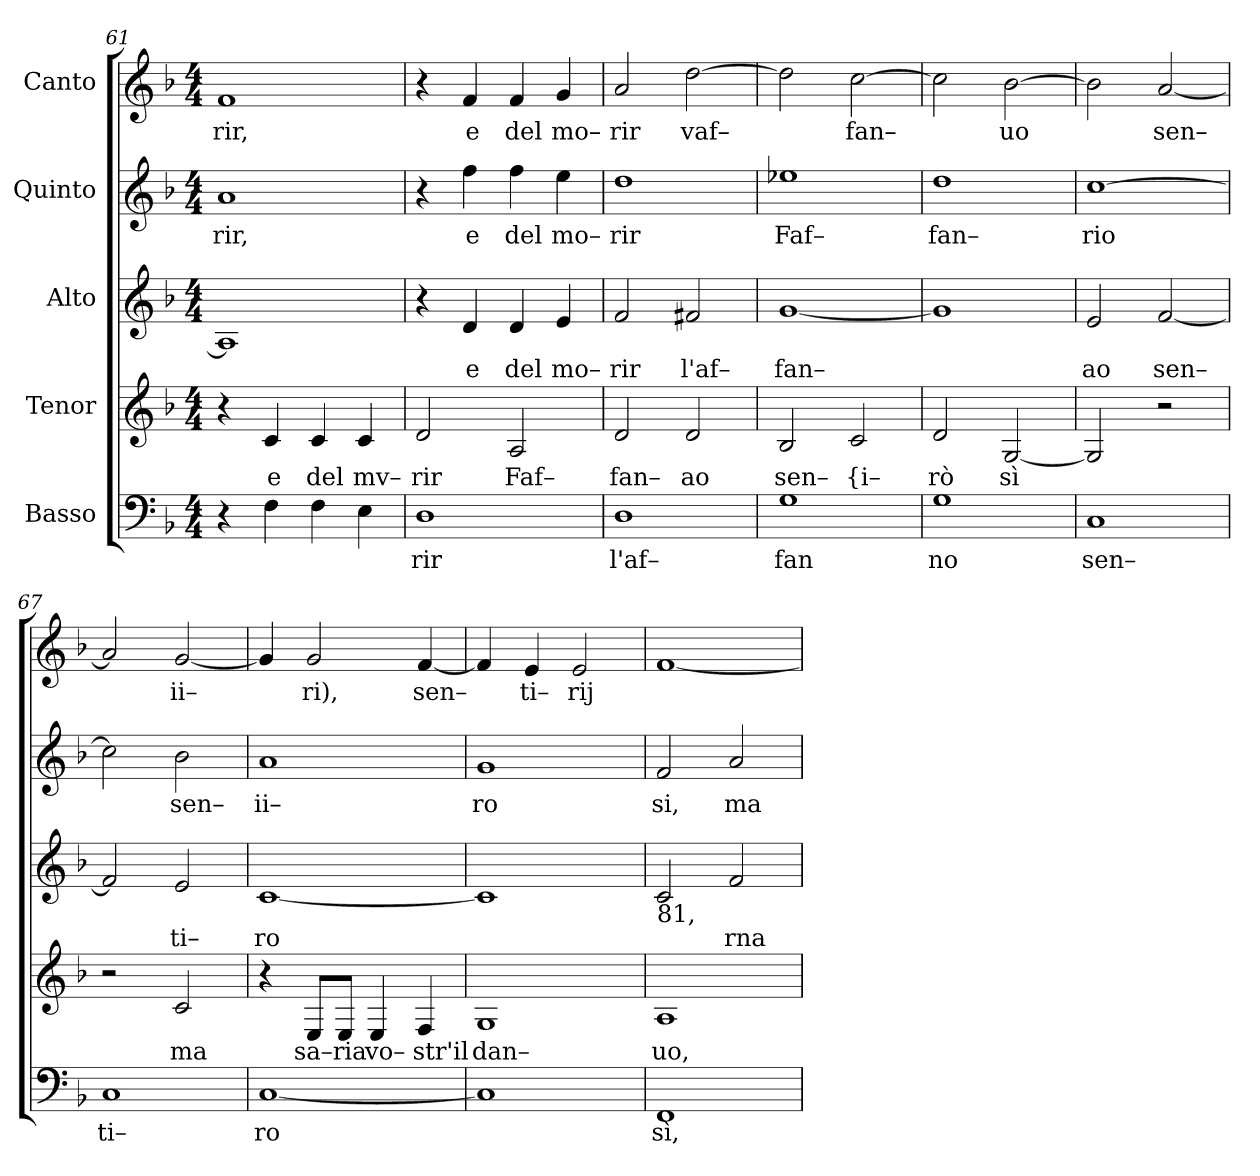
**kern	**text	**kern	**text	**kern	**text	**kern	**text	**kern	**text
*part5	*part5	*part4	*part4	*part3	*part3	*part2	*part2	*part1	*part1
*staff5	*staff5	*staff4	*staff4	*staff3	*staff3	*staff2	*staff2	*staff1	*staff1
*I"Basso	*	*I"Tenor	*	*I"Alto	*	*I"Quinto	*	*I"Canto	*
*clefF4	*	*clefG2	*	*clefG2	*	*clefG2	*	*clefG2	*
*k[b-]	*	*k[b-]	*	*k[b-]	*	*k[b-]	*	*k[b-]	*
*F:	*	*F:	*	*F:	*	*F:	*	*F:	*
*M4/4	*	*M4/4	*	*M4/4	*	*M4/4	*	*M4/4	*
=61	=61	=61	=61	=61	=61	=61	=61	=61	=61
!	!	!	!	!	!	!	!LO:LY:b	!	!LO:LY:b
4r	.	4r	.	1A]	.	1a	rir,	1f	rir,
!	!	!	!LO:LY:b	!	!	!	!	!	!
4F\	.	4c/	e	.	.	.	.	.	.
!	!	!	!LO:LY:b	!	!	!	!	!	!
4F\	.	4c/	del	.	.	.	.	.	.
!	!	!	!LO:LY:b	!	!	!	!	!	!
4E\	.	4c/	mv–	.	.	.	.	.	.
=62	=62	=62	=62	=62	=62	=62	=62	=62	=62
!	!LO:LY:b	!	!LO:LY:b	!	!	!	!	!	!
1D	rir	2d/	rir	4r	.	4r	.	4r	.
!	!	!	!	!	!LO:LY:b	!	!LO:LY:b	!	!LO:LY:b
.	.	.	.	4d/	e	4ff\	e	4f/	e
!	!	!	!LO:LY:b	!	!LO:LY:b	!	!LO:LY:b	!	!LO:LY:b
.	.	2A/	Faf–	4d/	del	4ff\	del	4f/	del
!	!	!	!	!	!LO:LY:b	!	!LO:LY:b	!	!LO:LY:b
.	.	.	.	4e/	mo–	4ee\	mo–	4g/	mo–
=63	=63	=63	=63	=63	=63	=63	=63	=63	=63
!	!LO:LY:b	!	!LO:LY:b	!	!LO:LY:b	!	!LO:LY:b	!	!LO:LY:b
1D	l'af–	2d/	fan–	2f/	rir	1dd	rir	2a/	rir
!	!	!	!LO:LY:b	!	!LO:LY:b	!	!	!	!LO:LY:b
.	.	2d/	ao	2f#X/	l'af–	.	.	[2dd\	vaf–
=64	=64	=64	=64	=64	=64	=64	=64	=64	=64
!	!LO:LY:b	!	!LO:LY:b	!	!LO:LY:b	!	!LO:LY:b	!	!
1G	fan	2B-/	sen–	[1g	fan–	1ee-X	Faf–	2dd\]	.
!	!	!	!LO:LY:b	!	!	!	!	!	!LO:LY:b
.	.	2c/	{i–	.	.	.	.	[2cc\	fan–
=65	=65	=65	=65	=65	=65	=65	=65	=65	=65
!	!LO:LY:b	!	!LO:LY:b	!	!	!	!LO:LY:b	!	!
1G	no	2d/	rò	1g]	.	1dd	fan–	2cc\]	.
!	!	!	!LO:LY:b	!	!	!	!	!	!LO:LY:b
.	.	[2G/	sì	.	.	.	.	[2b-\	uo
=66	=66	=66	=66	=66	=66	=66	=66	=66	=66
!	!LO:LY:b	!	!	!	!LO:LY:b	!	!LO:LY:b	!	!
1C	sen–	2G/]	.	2e/	ao	[1cc	rio	2b-\]	.
!	!	!	!	!	!LO:LY:b	!	!	!	!LO:LY:b
.	.	2r	.	[2f/	sen–	.	.	[2a/	sen–
=67	=67	=67	=67	=67	=67	=67	=67	=67	=67
!	!LO:LY:b	!	!	!	!	!	!	!	!
1C	ti–	2r	.	2f/]	.	2cc\]	.	2a/]	.
!	!	!	!LO:LY:b	!	!LO:LY:b	!	!LO:LY:b	!	!LO:LY:b
.	.	2c/	ma	2e/	ti–	2b-\	sen–	[2g/	ii–
=68	=68	=68	=68	=68	=68	=68	=68	=68	=68
!	!LO:LY:b	!	!	!	!LO:LY:b	!	!LO:LY:b	!	!
[1C	ro	4r	.	[1c	ro	1a	ii–	4g/]	.
!	!	!	!LO:LY:b	!	!	!	!	!	!LO:LY:b
.	.	8E/L	sa–	.	.	.	.	2g/	ri),
!	!	!	!LO:LY:b	!	!	!	!	!	!
.	.	8E/J	ria	.	.	.	.	.	.
!	!	!	!LO:LY:b	!	!	!	!	!	!
.	.	4E/	vo–	.	.	.	.	.	.
!	!	!	!LO:LY:b	!	!	!	!	!	!LO:LY:b
.	.	4F/	str'il	.	.	.	.	[4f/	sen–
=69	=69	=69	=69	=69	=69	=69	=69	=69	=69
!	!	!	!LO:LY:b	!	!	!	!LO:LY:b	!	!
1C]	.	1G	dan–	1c]	.	1g	ro	4f/]	.
!	!	!	!	!	!	!	!	!	!LO:LY:b
.	.	.	.	.	.	.	.	4e/	ti–
!	!	!	!	!	!	!	!	!	!LO:LY:b
.	.	.	.	.	.	.	.	2e/	rij
=70	=70	=70	=70	=70	=70	=70	=70	=70	=70
!	!	!	!	!LO:TX:b:t=81,	!	!	!	!	!
!	!LO:LY:b	!	!LO:LY:b	!	!	!	!LO:LY:b	!	!
1FF	sì,	1A	uo,	2c/	.	2f/	si,	[1f	.
!	!	!	!	!	!LO:LY:b	!	!LO:LY:b	!	!
.	.	.	.	2f/	rna	2a/	ma	.	.
=	=	=	=	=	=	=	=	=	=
*-	*-	*-	*-	*-	*-	*-	*-	*-	*-
